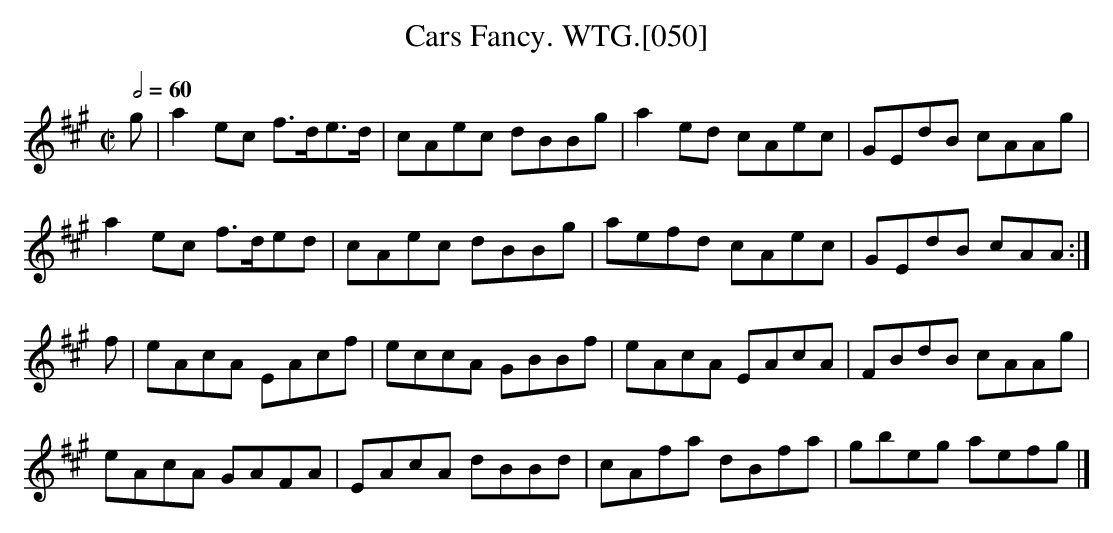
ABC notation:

X:1
T:Cars Fancy. WTG.[050]
M:C|
L:1/8
Q:2/4=60
K:A
g | a2ec f>de>d | cAec dBBg | a2ed cAec | GEdB cAAg |
a2ec f>ded | cAec dBBg | aefd cAec | GEdB cAA:|
f | eAcA EAcf | eccA GBBf | eAcA EAcA | FBdB cAAg |
eAcA GAFA | EAcA dBBd | cAfa dBfa | gbeg aefg|]
